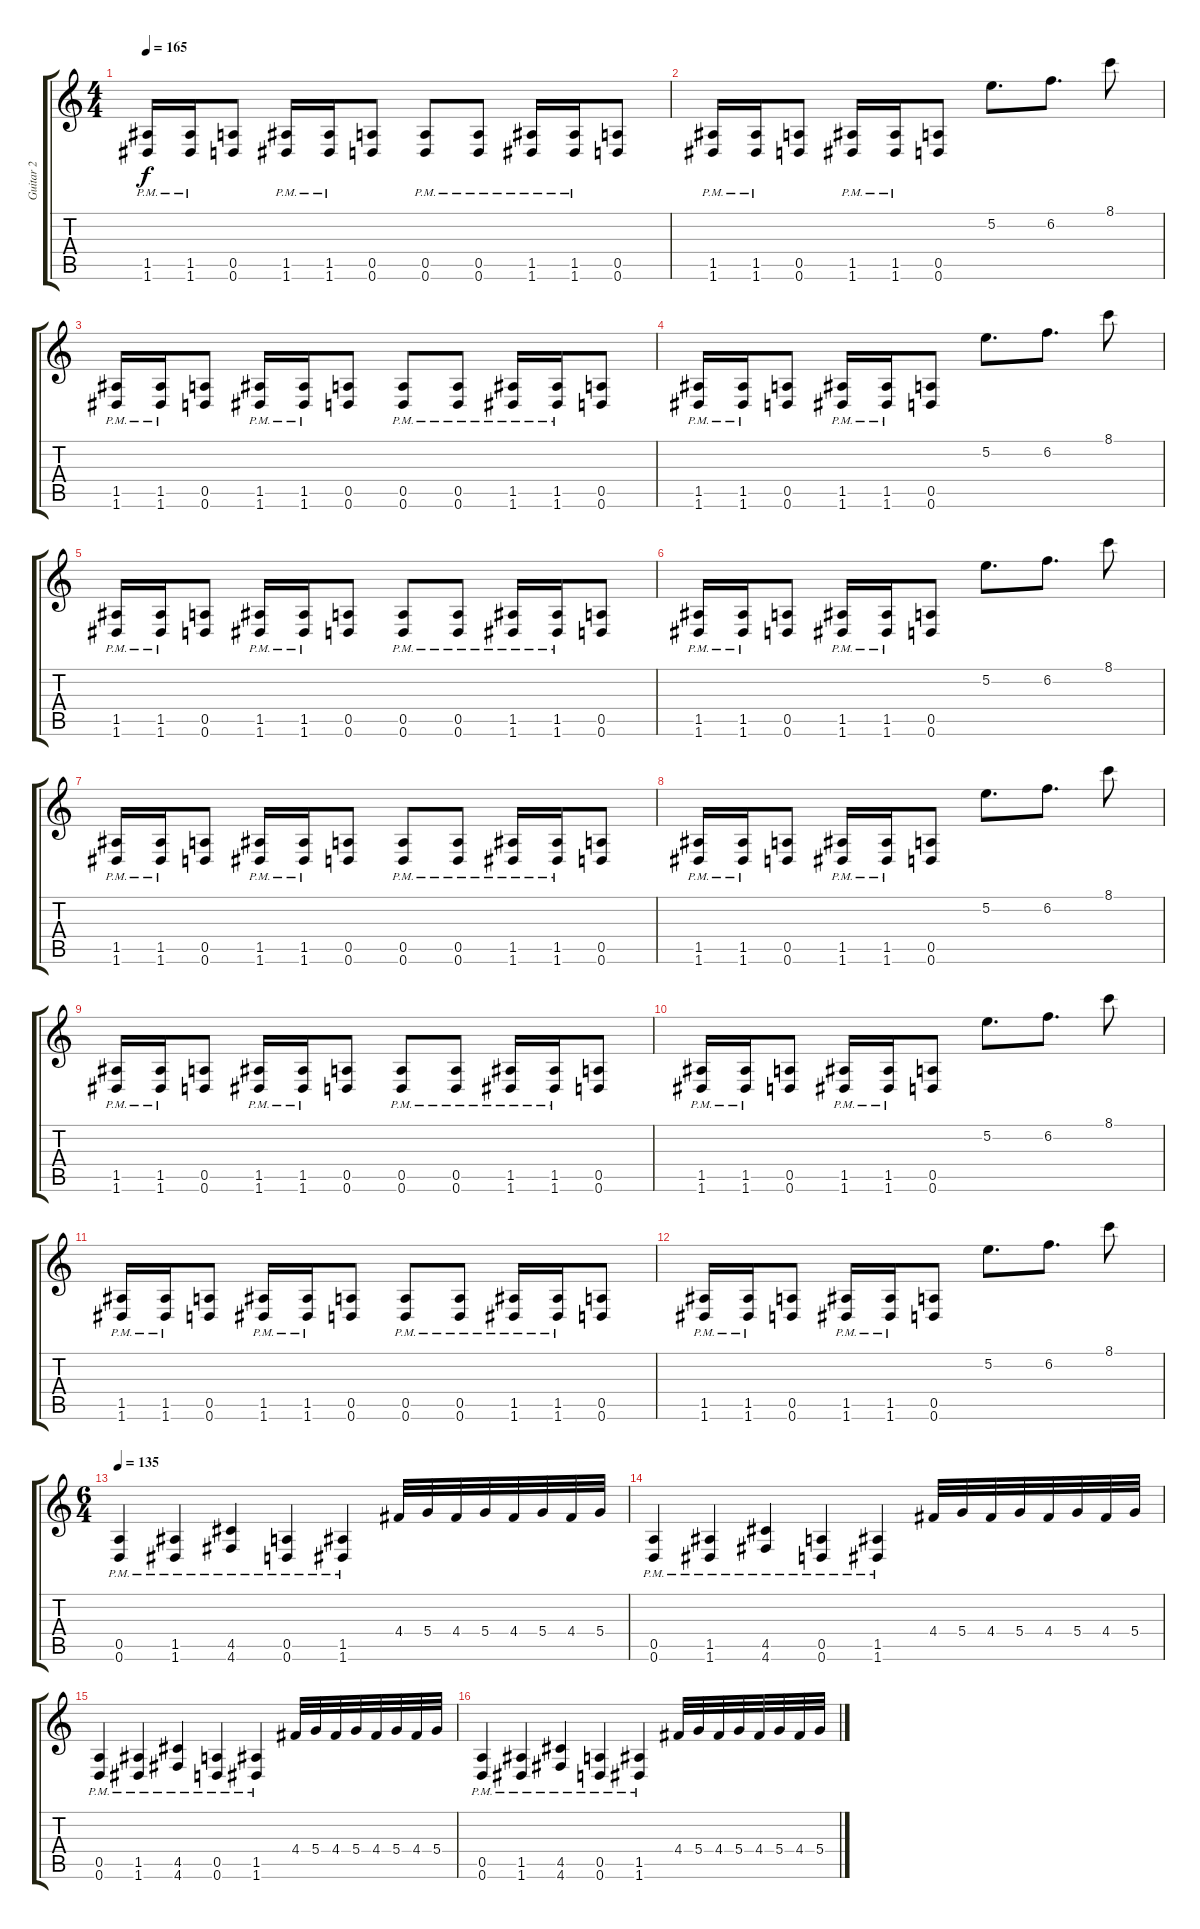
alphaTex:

\track ("Guitar 2" "Guitar 2") {instrument distortionguitar}
\staff {score tabs}
\tuning (E4 B3 G3 D3 A2 D2) {hide}
\ts (4 4)
\tempo 165
\clef g2
\ks c
(1.5{pm} 1.6{pm}).16{dy f} (1.5{pm} 1.6{pm}).16 (0.5 0.6).8 (1.5{pm} 1.6{pm}).16 (1.5{pm} 1.6{pm}).16 (0.5 0.6).8 (0.5{pm} 0.6{pm}).8 (0.5{pm} 0.6{pm}).8 (1.5{pm} 1.6{pm}).16 (1.5{pm} 1.6{pm}).16 (0.5 0.6).8 |
(1.5{pm} 1.6{pm}).16 (1.5{pm} 1.6{pm}).16 (0.5 0.6).8 (1.5{pm} 1.6{pm}).16 (1.5{pm} 1.6{pm}).16 (0.5 0.6).8 5.2.8{d} 6.2.8{d} 8.1.8 |
(1.5{pm} 1.6{pm}).16 (1.5{pm} 1.6{pm}).16 (0.5 0.6).8 (1.5{pm} 1.6{pm}).16 (1.5{pm} 1.6{pm}).16 (0.5 0.6).8 (0.5{pm} 0.6{pm}).8 (0.5{pm} 0.6{pm}).8 (1.5{pm} 1.6{pm}).16 (1.5{pm} 1.6{pm}).16 (0.5 0.6).8 |
(1.5{pm} 1.6{pm}).16 (1.5{pm} 1.6{pm}).16 (0.5 0.6).8 (1.5{pm} 1.6{pm}).16 (1.5{pm} 1.6{pm}).16 (0.5 0.6).8 5.2.8{d} 6.2.8{d} 8.1.8 |
(1.5{pm} 1.6{pm}).16 (1.5{pm} 1.6{pm}).16 (0.5 0.6).8 (1.5{pm} 1.6{pm}).16 (1.5{pm} 1.6{pm}).16 (0.5 0.6).8 (0.5{pm} 0.6{pm}).8 (0.5{pm} 0.6{pm}).8 (1.5{pm} 1.6{pm}).16 (1.5{pm} 1.6{pm}).16 (0.5 0.6).8 |
(1.5{pm} 1.6{pm}).16 (1.5{pm} 1.6{pm}).16 (0.5 0.6).8 (1.5{pm} 1.6{pm}).16 (1.5{pm} 1.6{pm}).16 (0.5 0.6).8 5.2.8{d} 6.2.8{d} 8.1.8 |
(1.5{pm} 1.6{pm}).16 (1.5{pm} 1.6{pm}).16 (0.5 0.6).8 (1.5{pm} 1.6{pm}).16 (1.5{pm} 1.6{pm}).16 (0.5 0.6).8 (0.5{pm} 0.6{pm}).8 (0.5{pm} 0.6{pm}).8 (1.5{pm} 1.6{pm}).16 (1.5{pm} 1.6{pm}).16 (0.5 0.6).8 |
(1.5{pm} 1.6{pm}).16 (1.5{pm} 1.6{pm}).16 (0.5 0.6).8 (1.5{pm} 1.6{pm}).16 (1.5{pm} 1.6{pm}).16 (0.5 0.6).8 5.2.8{d} 6.2.8{d} 8.1.8 |
(1.5{pm} 1.6{pm}).16 (1.5{pm} 1.6{pm}).16 (0.5 0.6).8 (1.5{pm} 1.6{pm}).16 (1.5{pm} 1.6{pm}).16 (0.5 0.6).8 (0.5{pm} 0.6{pm}).8 (0.5{pm} 0.6{pm}).8 (1.5{pm} 1.6{pm}).16 (1.5{pm} 1.6{pm}).16 (0.5 0.6).8 |
(1.5{pm} 1.6{pm}).16 (1.5{pm} 1.6{pm}).16 (0.5 0.6).8 (1.5{pm} 1.6{pm}).16 (1.5{pm} 1.6{pm}).16 (0.5 0.6).8 5.2.8{d} 6.2.8{d} 8.1.8 |
(1.5{pm} 1.6{pm}).16 (1.5{pm} 1.6{pm}).16 (0.5 0.6).8 (1.5{pm} 1.6{pm}).16 (1.5{pm} 1.6{pm}).16 (0.5 0.6).8 (0.5{pm} 0.6{pm}).8 (0.5{pm} 0.6{pm}).8 (1.5{pm} 1.6{pm}).16 (1.5{pm} 1.6{pm}).16 (0.5 0.6).8 |
(1.5{pm} 1.6{pm}).16 (1.5{pm} 1.6{pm}).16 (0.5 0.6).8 (1.5{pm} 1.6{pm}).16 (1.5{pm} 1.6{pm}).16 (0.5 0.6).8 5.2.8{d} 6.2.8{d} 8.1.8 |
\ts (6 4)
\tempo 135
(0.5{pm} 0.6{pm}).4 (1.5{pm} 1.6{pm}).4 (4.5{pm} 4.6{pm}).4 (0.5{pm} 0.6{pm}).4 (1.5{pm} 1.6{pm}).4 4.4.32 5.4.32 4.4.32 5.4.32 4.4.32 5.4.32 4.4.32 5.4.32 |
(0.5{pm} 0.6{pm}).4 (1.5{pm} 1.6{pm}).4 (4.5{pm} 4.6{pm}).4 (0.5{pm} 0.6{pm}).4 (1.5{pm} 1.6{pm}).4 4.4.32 5.4.32 4.4.32 5.4.32 4.4.32 5.4.32 4.4.32 5.4.32 |
(0.5{pm} 0.6{pm}).4 (1.5{pm} 1.6{pm}).4 (4.5{pm} 4.6{pm}).4 (0.5{pm} 0.6{pm}).4 (1.5{pm} 1.6{pm}).4 4.4.32 5.4.32 4.4.32 5.4.32 4.4.32 5.4.32 4.4.32 5.4.32 |
(0.5{pm} 0.6{pm}).4 (1.5{pm} 1.6{pm}).4 (4.5{pm} 4.6{pm}).4 (0.5{pm} 0.6{pm}).4 (1.5{pm} 1.6{pm}).4 4.4.32 5.4.32 4.4.32 5.4.32 4.4.32 5.4.32 4.4.32 5.4.32
